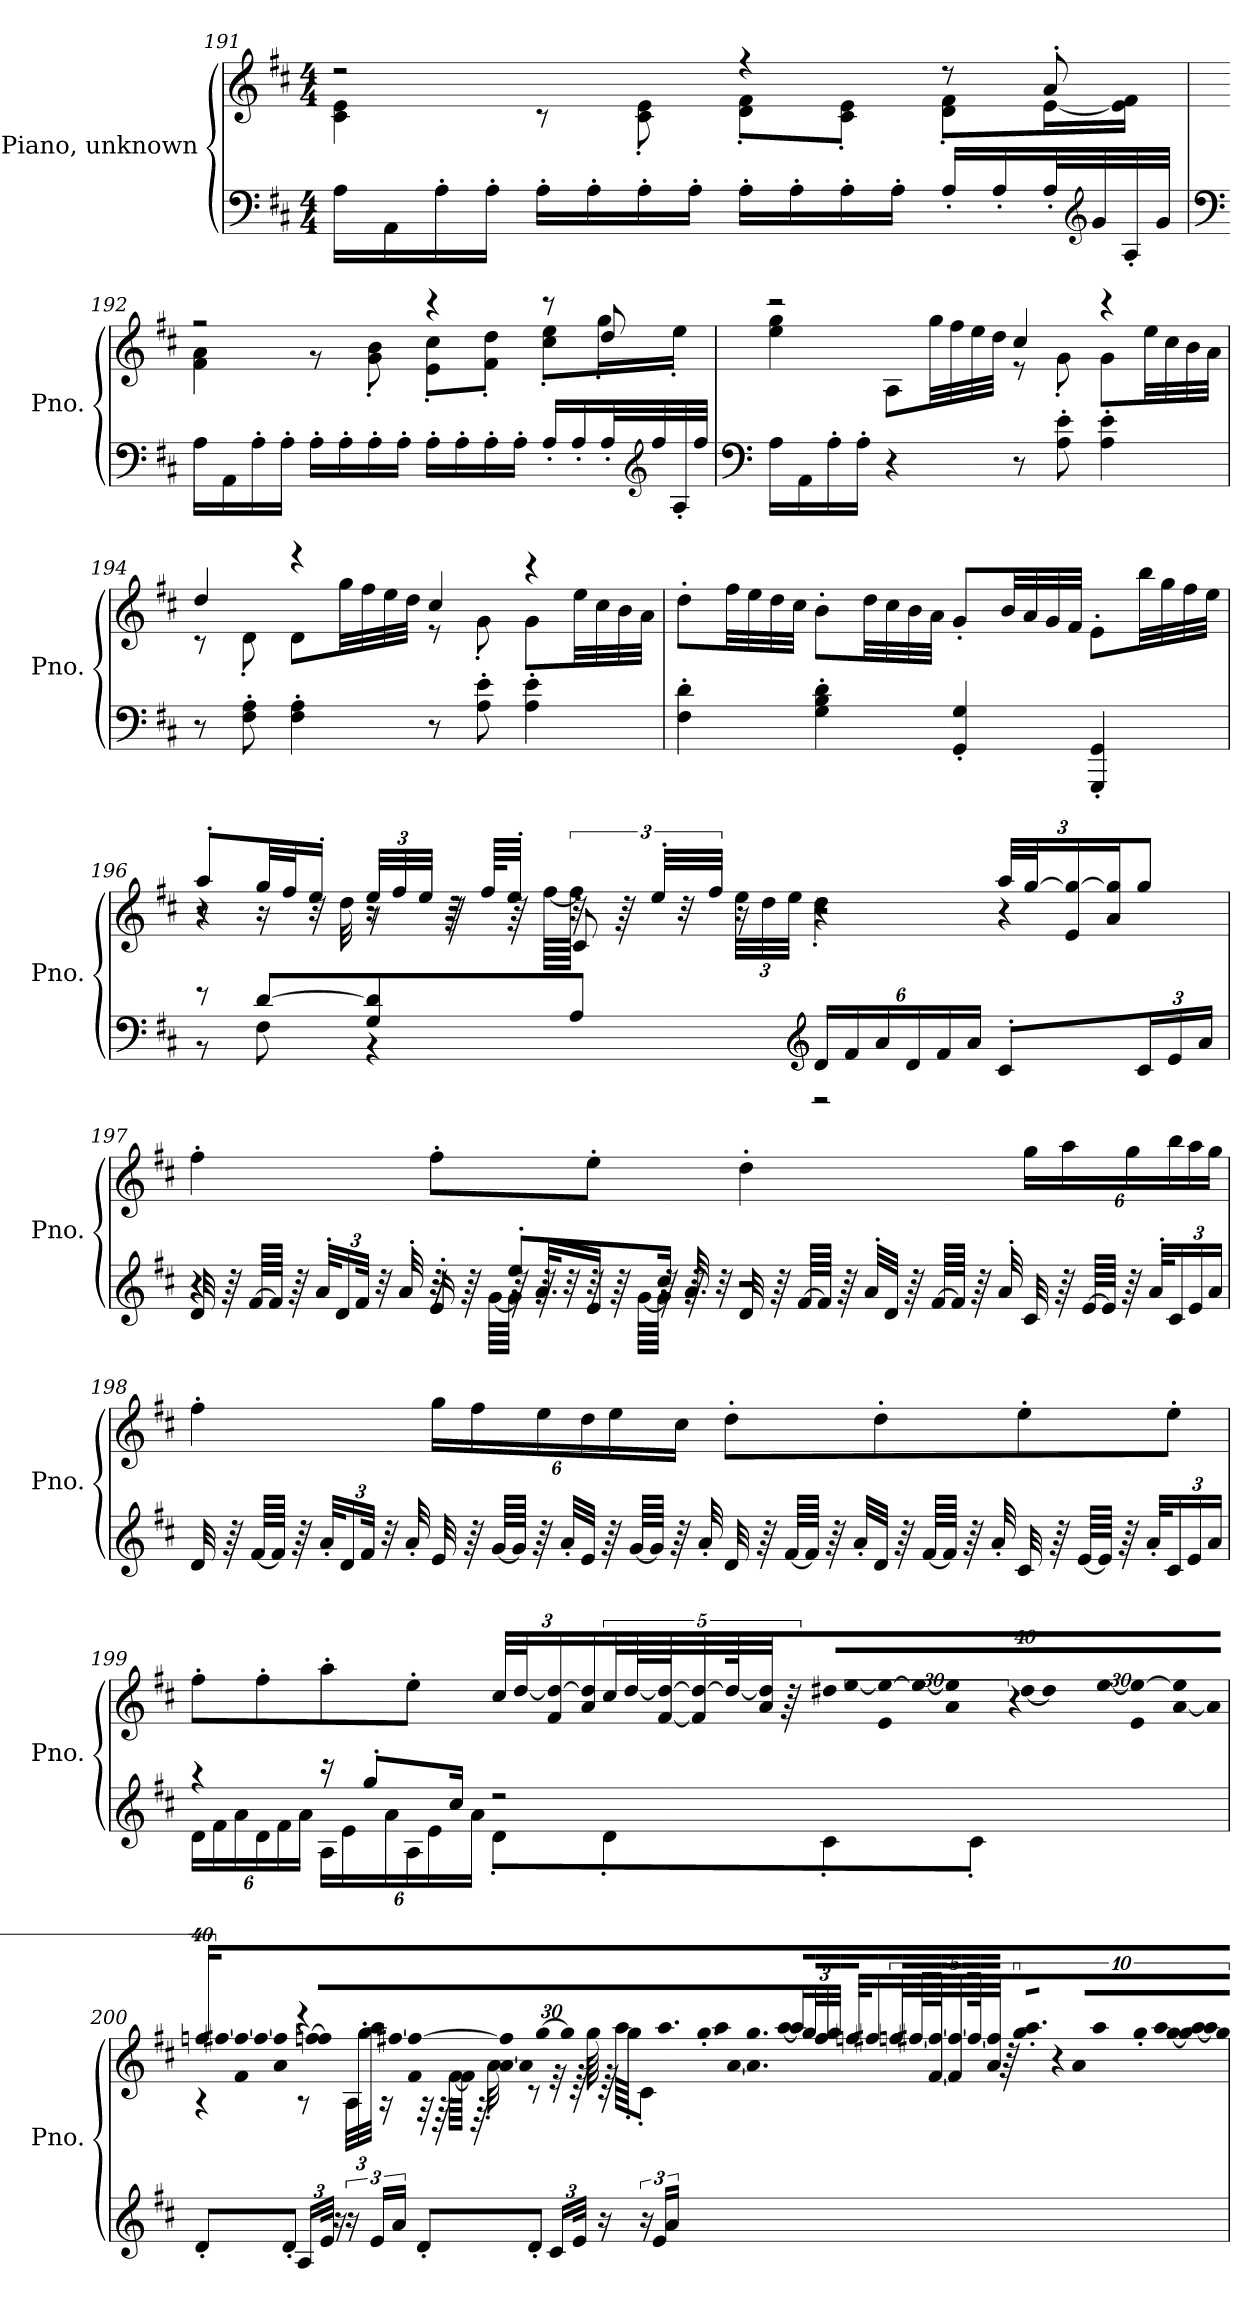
**kern	**kern
*part1	*part1
*staff2	*staff1
*I"Piano, unknown	*
*I'Pno.	*
*clefF4	*clefG2
*k[f#c#]	*k[f#c#]
*M4/4	*M4/4
=191	=191
*	*^
16A\LL	2r	4c#\ 4e\
16AA\	.	.
16A'\	.	.
16A'\JJ	.	.
16A'\LL	.	8r
16A'\	.	.
16A'\	.	8c#\' 8e\'
16A'\JJ	.	.
16A'\LL	4r	8d\' 8f#\'L
16A'\	.	.
16A'\	.	8c#\' 8e\'J
16A'\JJ	.	.
16A'/LL	8r	8d\' 8f#\'L
16A'/	.	.
32A'/L	8a'/	[16e\L
*clefG2	*	*
32g/	.	.
32A'/	.	16e\] 16f#\JJ
32g/JJJ	.	.
!!LO:LB:g=z	!!
=192	=192	=192
*clefF4	*	*
16A\LL	2r	4f#\ 4a\
16AA\	.	.
16A'\	.	.
16A'\JJ	.	.
16A'\LL	.	8r
16A'\	.	.
16A'\	.	8g\' 8b\'
16A'\JJ	.	.
16A'\LL	4r	8e\' 8cc#\'L
16A'\	.	.
16A'\	.	8f#\' 8dd\'J
16A'\JJ	.	.
16A'/LL	8r	8cc#\' 8ee\'L
16A'/	.	.
32A'/L	8dd/	16gg'\L
*clefG2	*	*
32ff#/	.	.
32A'/	.	16ee'\JJ
32ff#/JJJ	.	.
=193	=193	=193
*clefF4	*	*
16A\LL	2r	4ee\ 4gg\
16AA\	.	.
16A'\	.	.
16A'\JJ	.	.
4r	.	8A\L
.	.	32gg\LL
.	.	32ff#\
.	.	32ee\
.	.	32dd\JJJ
8r	4cc#/	8r
8A\' 8e\'	.	8g'\
4A\' 4e\'	4r	8g\L
.	.	32ee\LL
.	.	32cc#\
.	.	32b\
.	.	32a\JJJ
!!LO:PB:g=z	!!
=194	=194	=194
8r	4dd/	8r
8F#\' 8A\'	.	8d'\
4F#\' 4A\'	4r	8d\L
.	.	32gg\LL
.	.	32ff#\
.	.	32ee\
.	.	32dd\JJJ
8r	4cc#/	8r
8A\' 8e\'	.	8g'\
4A\' 4e\'	4r	8g\L
.	.	32ee\LL
.	.	32cc#\
.	.	32b\
.	.	32a\JJJ
*	*v	*v
=195	=195
4F#\' 4d\'	8dd'\L
.	32ff#\LL
.	32ee\
.	32dd\
.	32cc#\JJJ
4G\' 4B\' 4d\'	8b'\L
.	32dd\LL
.	32cc#\
.	32b\
.	32a\JJJ
4GG/' 4G/'	8g'/L
.	32b/LL
.	32a/
.	32g/
.	32f#/JJJ
4GGG/' 4GG/'	8e'\L
.	32bb\LL
.	32gg\
.	32ff#\
.	32ee\JJJ
!!LO:LB:g=z
=196	=196
*^	*^
*	*	*	*^
8r	8r	8aa'/L	8r	4r
[8d/L	8F#\	32gg/LL	16r	.
.	.	32ff#/J	.	.
.	.	16ee'/JJ	32r	.
.	.	.	32dd\	.
*	*	*Xbrackettup	*	*
8G/ 8d/]	4r	48ee/LLL	16r	8r
.	.	48ff#/	.	.
.	.	48ee/JJJ	.	.
.	.	64r	32r	.
.	.	64ff#/KLLL	.	.
.	.	32ee'/JJJ	64r	.
.	.	.	[64ff#\LLLL	.
*	*	*brackettup	*	*
8A/J	.	48r	64ff#\JJJJ]	8c#/
.	.	.	64r	.
.	.	48ee'/LLL	.	.
.	.	.	32r	.
.	.	48ff#/JJJ	.	.
*	*	*	*Xbrackettup	*
.	.	16r	48ee\LLL	.
.	.	.	48dd\	.
.	.	.	48ee\JJJ	.
*clefG2	*	*	*	*
*Xbrackettup	*	*	*	*
24d/LL	2r	4r	4dd'\	2r
24f#/	.	.	.	.
24a/	.	.	.	.
24d/	.	.	.	.
24f#/	.	.	.	.
24a/JJ	.	.	.	.
8c#'/L	.	48aa/LLL	4r	.
.	.	[48gg/J	.	.
.	.	24e/ 24gg/_	.	.
.	.	24a/ 24gg/]J	.	.
24c#/L	.	8gg/J	.	.
24e/	.	.	.	.
24a/JJ	.	.	.	.
*	*	*v	*v	*v
!!LO:LB:g=z
=197	=197	=197
*	*^	*
4r	4r	32d/	4ff#'\
.	.	64r	.
.	.	[64f#/LLLL	.
.	.	64f#/JJJJ]	.
.	.	64r	.
.	.	32a'/KLL	.
.	.	24d/	.
.	.	48f#/JJk	.
.	.	32r	.
.	.	32a'/	.
16r	32r	16e'/	8ff#'\L
.	64r	.	.
.	[64g\LLLL	.	.
8ee'/L	64g\JJJJ]	64r	.
.	64r	32.a/KLL	.
.	32r	.	.
.	32r	16e'/JJ	8ee'\J
.	64r	.	.
.	[64g\LLLL	.	.
16cc#/Jk	64g\JJJJ]	64r	.
.	64r	32.a/	.
.	32r	.	.
2r	2r	32d/	4dd'\
.	.	64r	.
.	.	[64f#/LLLL	.
.	.	64f#/JJJJ]	.
.	.	64r	.
.	.	32a'/LLL	.
.	.	32d/JJJ	.
.	.	64r	.
.	.	[64f#/LLLL	.
.	.	64f#/JJJJ]	.
.	.	64r	.
.	.	32a'/	.
.	.	32c#/	24gg\LL
.	.	64r	.
.	.	.	24aa\
.	.	[64e/LLLL	.
.	.	64e/JJJJ]	.
.	.	64r	.
.	.	.	24gg\
.	.	32a'/KLL	.
.	.	24c#/	24bb\
.	.	24e/	24aa\
.	.	24a/JJ	24gg\JJ
*v	*v	*v	*
!!LO:LB:g=z
=198	=198
32d/	4ff#'\
64r	.
[64f#/LLLL	.
64f#/JJJJ]	.
64r	.
32a'/KLL	.
24d/	.
48f#/JJk	.
32r	.
32a'/	.
32e/	24gg\LL
64r	.
.	24ff#\
[64g/LLLL	.
64g/JJJJ]	.
64r	.
.	24ee\
32a'/LLL	.
32e/JJJ	24dd\
64r	.
.	24ee\
[64g/LLLL	.
64g/JJJJ]	.
64r	.
.	24cc#\JJ
32a'/	.
32d/	8dd'\L
64r	.
[64f#/LLLL	.
64f#/JJJJ]	.
64r	.
32a'/LLL	.
32d/JJJ	8dd'\
64r	.
[64f#/LLLL	.
64f#/JJJJ]	.
64r	.
32a'/	.
32c#/	8ee'\
64r	.
[64e/LLLL	.
64e/JJJJ]	.
64r	.
32a'/KLL	.
24c#/	8ee'\J
24e/	.
24a/JJ	.
!!LO:LB:g=z
=199	=199
*^	*
4r	24d\LL	8ff#'\L
.	24f#\	.
.	24a\	.
.	24d\	8ff#'\
.	24f#\	.
.	24a\JJ	.
16r	24A\LL	8aa'\
.	24e\	.
8gg'/L	.	.
.	24a\	.
.	24A\	8ee'\J
.	24e\	.
16cc#/Jk	.	.
.	24a\JJ	.
2r	8d'\L	48cc#/LLL
.	.	[48dd/J
.	.	24f#/ 24dd/_
.	.	24a/ 24dd/]
*	*	*brackettup
.	8d'\	40cc#/L
.	.	[80dd/L
.	.	[80f#/ 80dd/_J
.	.	40f#/] 40dd/_
.	.	80dd/K_
.	.	40a/ 40dd/]JJJ
.	.	80r
!	!	!LO:N:vis=32
.	8c#'\	640%23dd#X/LLL
!	!	!LO:N:vis=64
.	.	[960%17ee/L
!	!	!LO:N:vis=64
.	.	960%17e/ 960%17ee/_
!	!	!LO:N:vis=64
.	.	960%17ee/_
!	!	!LO:N:vis=64
.	.	960%17a/ 960%17ee/]JJJJ
.	.	1920ryy
!	!	!LO:N:vis=64
.	.	960%17r
!	!	!LO:N:vis=64
.	8c#'\J	[960%17dd#/LLLL
!	!	!LO:N:vis=64
.	.	960%17dd#/]
.	.	1920ryy
!	!	!LO:N:vis=64
.	.	[960%17ee/J
!	!	!LO:N:vis=32
.	.	640%23e/ 640%23ee/_
!	!	!LO:N:vis=64
.	.	[960%17a/ 960%17ee/]L
!	!	!LO:N:vis=64
.	.	960%17a/JJJJ]
*v	*v	*
!!LO:LB:g=z
=200	=200
!	!LO:N:vis=32
*	*^
8d'/L	640%23ffn/LLL	4r
!	!LO:N:vis=64	!
.	[960%17ff#X/L	.
!	!LO:N:vis=64	!
.	960%17f#/ 960%17ff#/_	.
!	!LO:N:vis=64	!
.	960%17ff#/_	.
!	!LO:N:vis=64	!
.	960%17a/ 960%17ff#/]JJJJ	.
.	1920ryy	.
!	!LO:N:vis=64	!
.	960%17r	.
!	!LO:N:vis=64	!
8d'/J	[960%17ffn/LLLL	.
!	!LO:N:vis=64	!
.	960%17ff/]	.
.	1920ryy	.
!	!LO:N:vis=64	!
.	[960%17ff#X/J	.
!	!LO:N:vis=32	!
.	640%23f#/ 640%23ff#/_	.
!	!LO:N:vis=64	!
.	[960%17a/ 960%17ff#/]L	.
!	!LO:N:vis=64	!
.	960%17a/]	.
24A/LL	[960gg/	8r
.	60gg/]	.
!	!LO:N:vis=64.	!
.	640%17aa/	.
48e/JJk	.	.
.	1920ryy	.
!	!LO:N:vis=64.	!
.	640%17gg'/	.
16r	.	.
!	!LO:N:vis=256	!
.	1920%17aa/L	.
!	!LO:N:vis=256	!
.	[1920%17a/J	.
!	!LO:N:vis=64.	!
.	640%17a/] 640%17gg/	.
.	1920ryy	.
!	!LO:N:vis=256	!
.	[1920%17aa/JJK	.
*brackettup	*	*Xbrackettup
24r	16aa/]	48A\LLL
.	.	48gg'\
24e/LL	.	48aa\JJJ
.	48gg/L	16r
24a/JJ	48ff#/	.
.	48gg/JJJ	.
8d'/L	32ffn/KLL	32r
.	16.ff#X/	64r
.	.	[64f#\LLLL
.	.	64f#\JJJJ]
.	.	64r
.	.	32a'\
*	*brackettup	*
8d'/J	40ffn/L	8r
.	[80ff#X/L	.
.	[80f#/ 80ff#/_J	.
.	40f#/] 40ff#/_	.
.	80ff#/K_	.
.	40a/ 40ff#/]JJJ	.
.	80r	.
*Xbrackettup	*	*
!	!LO:N:vis=64	!
24c#/LL	640%9gg/KLLL	32r
.	36.aa'/JJJ	.
.	.	64r
48e/JJk	.	.
.	.	64gg\
!	!LO:N:vis=32	!
.	1920%53r	.
16r	.	64r
.	.	64aa\KLLL
!	!LO:N:vis=32	!
.	1920%53a/LLL	.
.	.	32gg'\JJ
!	!LO:N:vis=32	!
.	1920%53aa/	.
*brackettup	*	*
24r	.	8c#'\J
.	1920ryy	.
!	!LO:N:vis=32	!
.	1920%53gg'/	.
!	!LO:N:vis=64	!
24e/LL	640%9aa/L	.
!	!LO:N:vis=64	!
.	[640%9gg/	.
!	!LO:N:vis=64	!
.	640%9gg/]	.
24a/JJ	.	.
!	!LO:N:vis=64	!
.	[640%9aa/	.
!	!LO:N:vis=64	!
.	640%9aa/]	.
!	!LO:N:vis=64	!
.	640%9gg/JJJJ	.
960ryy	.	960ryy
*	*v	*v
=	=
*-	*-
